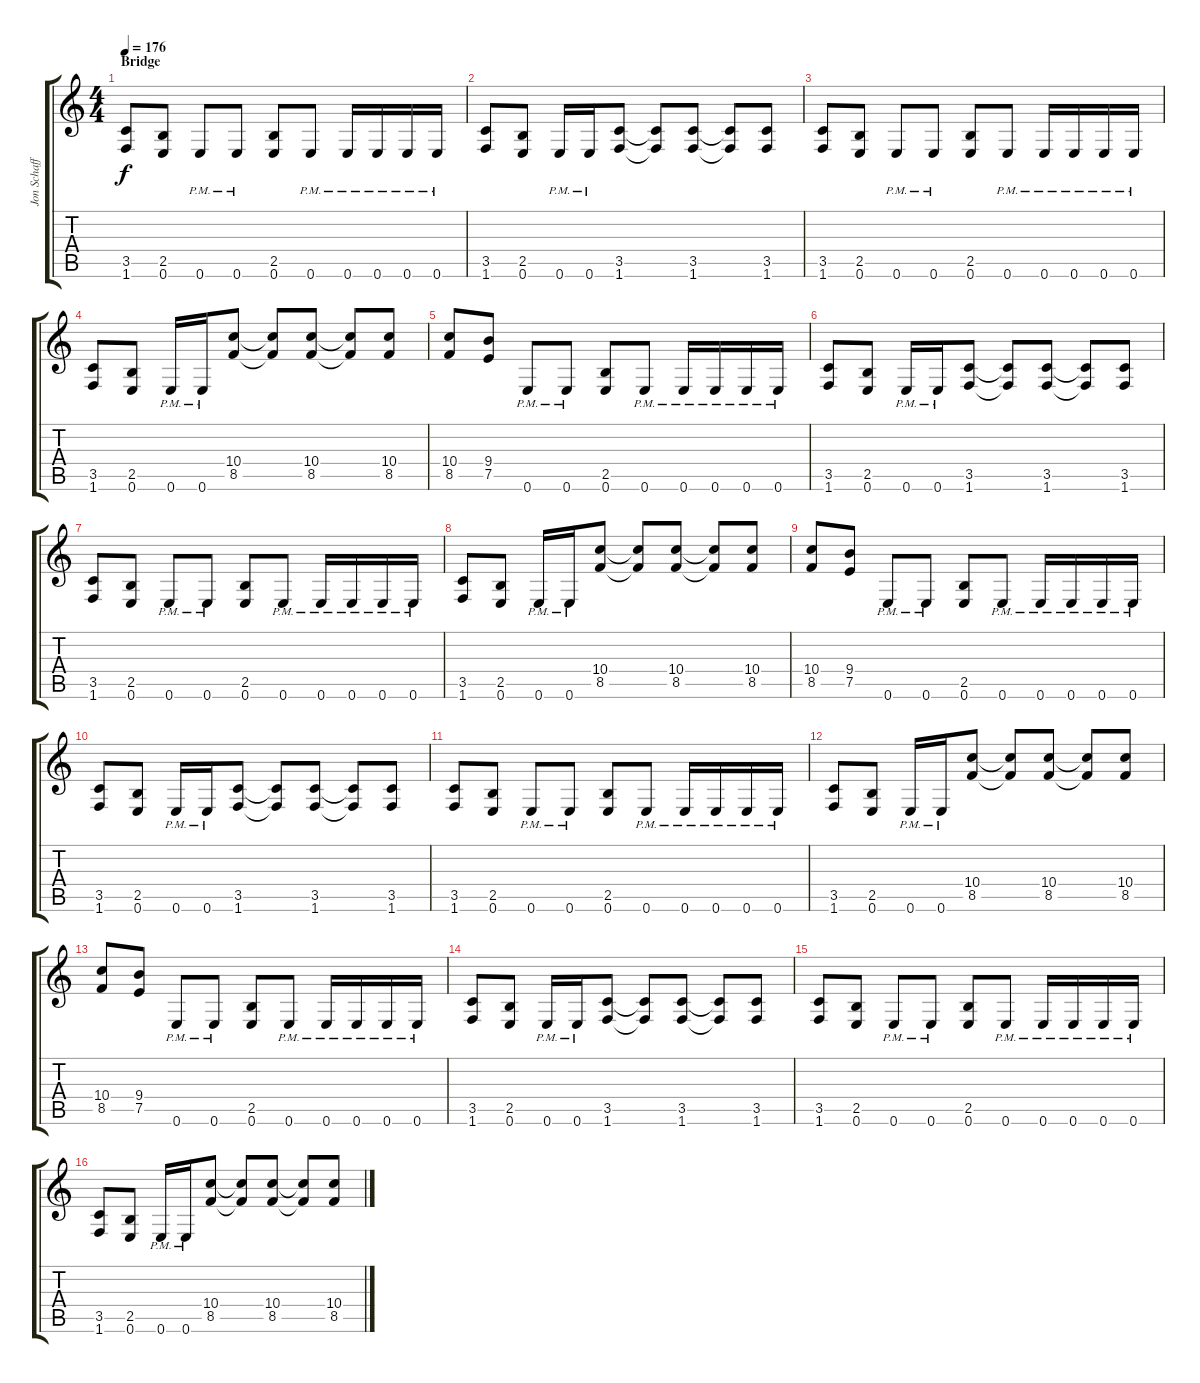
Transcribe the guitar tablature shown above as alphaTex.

\track ("Jon Schaffer" "Jon Schaff") {instrument electricguitarclean}
\staff {score tabs}
\tuning (E4 B3 G3 D3 A2 E2) {hide}
\ts (4 4)
\section ("" "Bridge")
\tempo 176
\clef g2
\ks c
(3.5 1.6).8{dy f} (2.5 0.6).8 0.6{pm}.8 0.6{pm}.8 (2.5 0.6).8 0.6{pm}.8 0.6{pm}.16 0.6{pm}.16 0.6{pm}.16 0.6{pm}.16 |
(3.5 1.6).8 (2.5 0.6).8 0.6{pm}.16 0.6{pm}.16 (3.5 1.6).8 (3.5{t} 1.6{t}).8 (3.5 1.6).8 (3.5{t} 1.6{t}).8 (3.5 1.6).8 |
(3.5 1.6).8 (2.5 0.6).8 0.6{pm}.8 0.6{pm}.8 (2.5 0.6).8 0.6{pm}.8 0.6{pm}.16 0.6{pm}.16 0.6{pm}.16 0.6{pm}.16 |
(3.5 1.6).8 (2.5 0.6).8 0.6{pm}.16 0.6{pm}.16 (10.4 8.5).8 (10.4{t} 8.5{t}).8 (10.4 8.5).8 (10.4{t} 8.5{t}).8 (10.4 8.5).8 |
(10.4 8.5).8 (9.4 7.5).8 0.6{pm}.8 0.6{pm}.8 (2.5 0.6).8 0.6{pm}.8 0.6{pm}.16 0.6{pm}.16 0.6{pm}.16 0.6{pm}.16 |
(3.5 1.6).8 (2.5 0.6).8 0.6{pm}.16 0.6{pm}.16 (3.5 1.6).8 (3.5{t} 1.6{t}).8 (3.5 1.6).8 (3.5{t} 1.6{t}).8 (3.5 1.6).8 |
(3.5 1.6).8 (2.5 0.6).8 0.6{pm}.8 0.6{pm}.8 (2.5 0.6).8 0.6{pm}.8 0.6{pm}.16 0.6{pm}.16 0.6{pm}.16 0.6{pm}.16 |
(3.5 1.6).8 (2.5 0.6).8 0.6{pm}.16 0.6{pm}.16 (10.4 8.5).8 (10.4{t} 8.5{t}).8 (10.4 8.5).8 (10.4{t} 8.5{t}).8 (10.4 8.5).8 |
(10.4 8.5).8 (9.4 7.5).8 0.6{pm}.8 0.6{pm}.8 (2.5 0.6).8 0.6{pm}.8 0.6{pm}.16 0.6{pm}.16 0.6{pm}.16 0.6{pm}.16 |
(3.5 1.6).8 (2.5 0.6).8 0.6{pm}.16 0.6{pm}.16 (3.5 1.6).8 (3.5{t} 1.6{t}).8 (3.5 1.6).8 (3.5{t} 1.6{t}).8 (3.5 1.6).8 |
(3.5 1.6).8 (2.5 0.6).8 0.6{pm}.8 0.6{pm}.8 (2.5 0.6).8 0.6{pm}.8 0.6{pm}.16 0.6{pm}.16 0.6{pm}.16 0.6{pm}.16 |
(3.5 1.6).8 (2.5 0.6).8 0.6{pm}.16 0.6{pm}.16 (10.4 8.5).8 (10.4{t} 8.5{t}).8 (10.4 8.5).8 (10.4{t} 8.5{t}).8 (10.4 8.5).8 |
(10.4 8.5).8 (9.4 7.5).8 0.6{pm}.8 0.6{pm}.8 (2.5 0.6).8 0.6{pm}.8 0.6{pm}.16 0.6{pm}.16 0.6{pm}.16 0.6{pm}.16 |
(3.5 1.6).8 (2.5 0.6).8 0.6{pm}.16 0.6{pm}.16 (3.5 1.6).8 (3.5{t} 1.6{t}).8 (3.5 1.6).8 (3.5{t} 1.6{t}).8 (3.5 1.6).8 |
(3.5 1.6).8 (2.5 0.6).8 0.6{pm}.8 0.6{pm}.8 (2.5 0.6).8 0.6{pm}.8 0.6{pm}.16 0.6{pm}.16 0.6{pm}.16 0.6{pm}.16 |
(3.5 1.6).8 (2.5 0.6).8 0.6{pm}.16 0.6{pm}.16 (10.4 8.5).8 (10.4{t} 8.5{t}).8 (10.4 8.5).8 (10.4{t} 8.5{t}).8 (10.4 8.5).8
